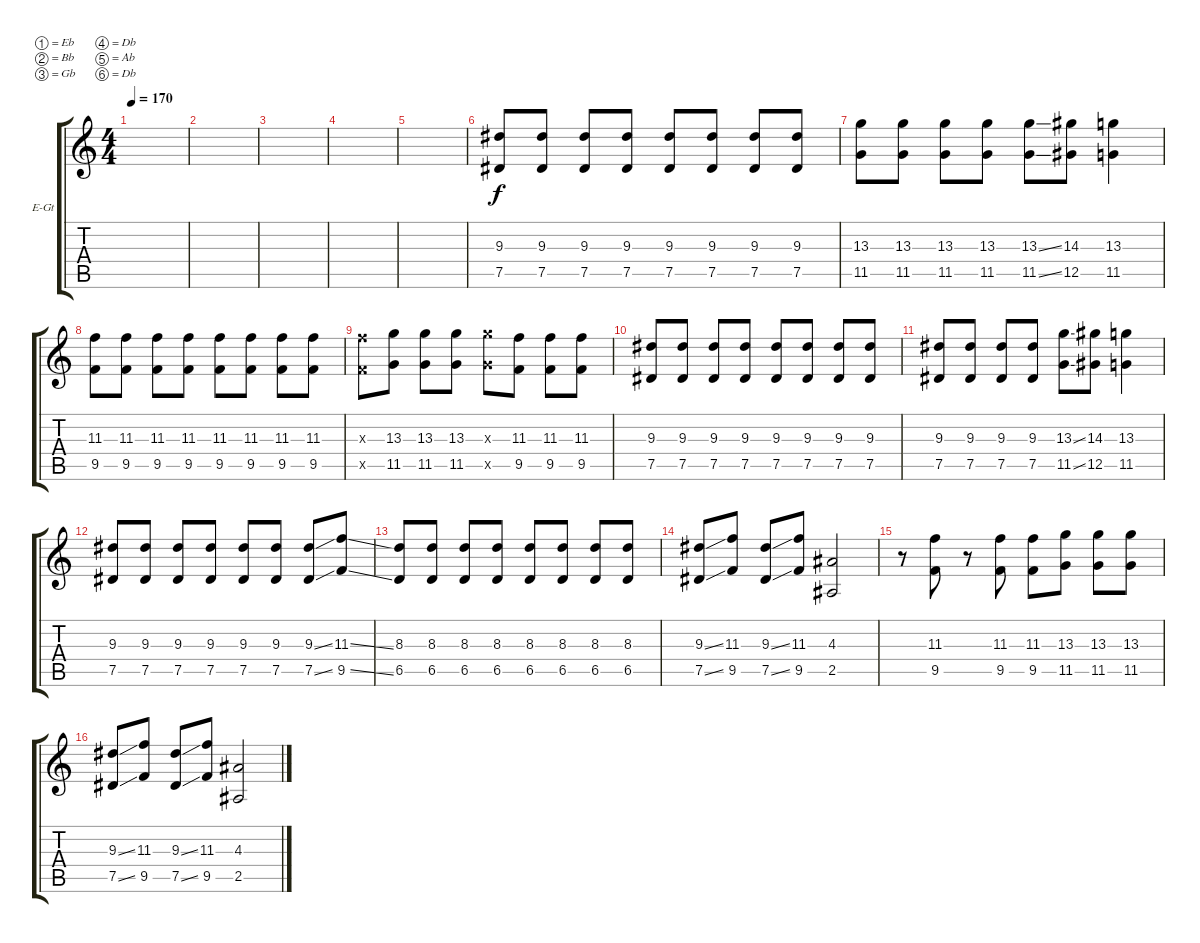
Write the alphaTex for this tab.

\defaultSystemsLayout 4
\bracketExtendMode groupsimilarinstruments
\firstSystemTrackNameOrientation horizontal
\otherSystemsTrackNameOrientation horizontal
\track ("Electric Guitar" "E-Gt") {instrument distortionguitar}
\staff {score tabs}
\tuning (Eb4 Bb3 Gb3 Db3 Ab2 Db2)
\ts (4 4)
\tempo 170
\clef g2
\ks c
|
|
|
|
|
(7.5 9.3).8 (7.5 9.3).8 (7.5 9.3).8 (7.5 9.3).8 (7.5 9.3).8 (7.5 9.3).8 (7.5 9.3).8 (7.5 9.3).8 |
(11.5 13.3).8 (11.5 13.3).8 (11.5 13.3).8 (11.5 13.3).8 (11.5{ss} 13.3{ss}).8 (12.5 14.3).8 (11.5 13.3).4 |
(9.5 11.3).8 (9.5 11.3).8 (9.5 11.3).8 (9.5 11.3).8 (9.5 11.3).8 (9.5 11.3).8 (9.5 11.3).8 (9.5 11.3).8 |
(9.5{x} 11.3{x}).8 (11.5 13.3).8 (11.5 13.3).8 (11.5 13.3).8 (11.5{x} 13.3{x}).8 (9.5 11.3).8 (9.5 11.3).8 (9.5 11.3).8 |
(7.5 9.3).8 (7.5 9.3).8 (7.5 9.3).8 (7.5 9.3).8 (7.5 9.3).8 (7.5 9.3).8 (7.5 9.3).8 (7.5 9.3).8 |
(7.5 9.3).8 (7.5 9.3).8 (7.5 9.3).8 (7.5 9.3).8 (11.5{ss} 13.3{ss}).8 (12.5 14.3).8 (11.5 13.3).4 |
(7.5 9.3).8 (7.5 9.3).8 (7.5 9.3).8 (7.5 9.3).8 (7.5 9.3).8 (7.5 9.3).8 (7.5{ss} 9.3{ss}).8 (9.5{ss} 11.3{ss}).8 |
(6.5 8.3).8 (6.5 8.3).8 (6.5 8.3).8 (6.5 8.3).8 (6.5 8.3).8 (6.5 8.3).8 (6.5 8.3).8 (6.5 8.3).8 |
(7.5{ss} 9.3{ss}).8 (9.5 11.3).8 (7.5{ss} 9.3{ss}).8 (9.5 11.3).8 (2.5 4.3).2 |
r.8 (9.5 11.3).8 r.8 (9.5 11.3).8 (9.5 11.3).8 (11.5 13.3).8 (11.5 13.3).8 (11.5 13.3).8 |
(7.5{ss} 9.3{ss}).8 (9.5 11.3).8 (7.5{ss} 9.3{ss}).8 (9.5 11.3).8 (2.5 4.3).2
